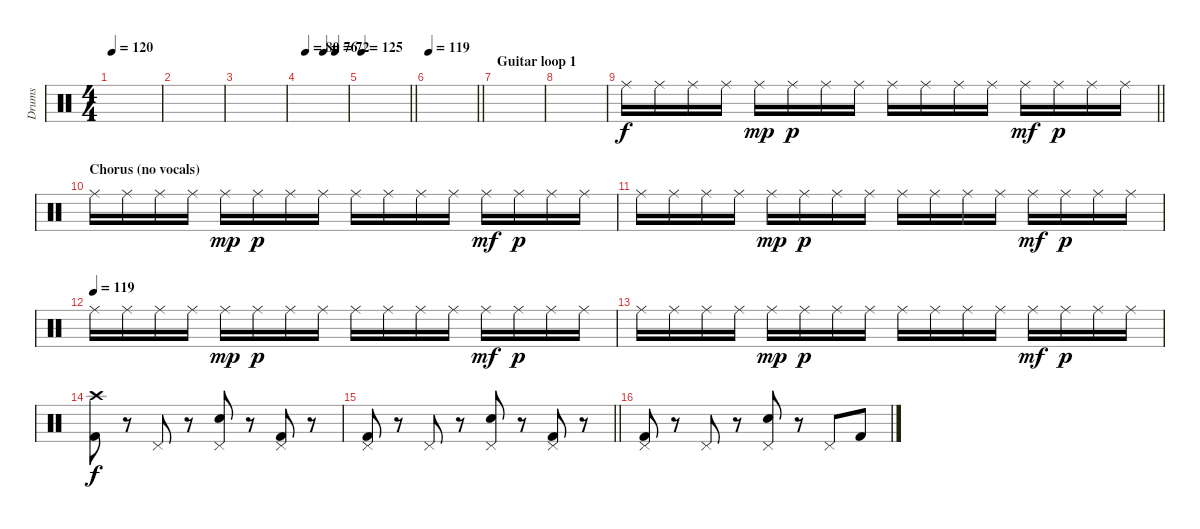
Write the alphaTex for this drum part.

\track ("Drums" "Drums") {instrument percussion}
\staff {score}
\articulation defaults
\ts (4 4)
\tempo 120
\clef neutral
\ks c
|
|
|
\tempo (80 0.125)
\tempo (76 0.5)
\tempo (72 0.75)
|
\tempo 125
\barLineRight lightlight
|
\tempo 119
\barLineRight lightlight
|
\section ("" "Guitar loop 1")
|
|
\barLineRight lightlight "Ride (middle)".16 "Ride (middle)".16 "Ride (middle)".16 "Ride (middle)".16 "Ride (middle)".16{dy mp} "Ride (middle)".16{dy p} "Ride (middle)".16 "Ride (middle)".16 "Ride (middle)".16 "Ride (middle)".16 "Ride (middle)".16 "Ride (middle)".16 "Ride (middle)".16{dy mf} "Ride (middle)".16{dy p} "Ride (middle)".16 "Ride (middle)".16
|
\section ("" "Chorus (no vocals)")
"Ride (middle)".16 "Ride (middle)".16 "Ride (middle)".16 "Ride (middle)".16 "Ride (middle)".16{dy mp} "Ride (middle)".16{dy p} "Ride (middle)".16 "Ride (middle)".16 "Ride (middle)".16 "Ride (middle)".16 "Ride (middle)".16 "Ride (middle)".16 "Ride (middle)".16{dy mf} "Ride (middle)".16{dy p} "Ride (middle)".16 "Ride (middle)".16 |
"Ride (middle)".16 "Ride (middle)".16 "Ride (middle)".16 "Ride (middle)".16 "Ride (middle)".16{dy mp} "Ride (middle)".16{dy p} "Ride (middle)".16 "Ride (middle)".16 "Ride (middle)".16 "Ride (middle)".16 "Ride (middle)".16 "Ride (middle)".16 "Ride (middle)".16{dy mf} "Ride (middle)".16{dy p} "Ride (middle)".16 "Ride (middle)".16 |
\tempo (119)
"Ride (middle)".16 "Ride (middle)".16 "Ride (middle)".16 "Ride (middle)".16 "Ride (middle)".16{dy mp} "Ride (middle)".16{dy p} "Ride (middle)".16 "Ride (middle)".16 "Ride (middle)".16 "Ride (middle)".16 "Ride (middle)".16 "Ride (middle)".16 "Ride (middle)".16{dy mf} "Ride (middle)".16{dy p} "Ride (middle)".16 "Ride (middle)".16 |
"Ride (middle)".16 "Ride (middle)".16 "Ride (middle)".16 "Ride (middle)".16 "Ride (middle)".16{dy mp} "Ride (middle)".16{dy p} "Ride (middle)".16 "Ride (middle)".16 "Ride (middle)".16 "Ride (middle)".16 "Ride (middle)".16 "Ride (middle)".16 "Ride (middle)".16{dy mf} "Ride (middle)".16{dy p} "Ride (middle)".16 "Ride (middle)".16 |
("Crash high (hit)" "Kick (hit) 2").8{dy f} r.8 "Pedal Hi-Hat (hit)".8 r.8 ("Pedal Hi-Hat (hit)" "Electric Snare (hit)").8 r.8 ("Pedal Hi-Hat (hit)" "Kick (hit) 2").8 r.8 |
\barLineRight lightlight
("Pedal Hi-Hat (hit)" "Kick (hit) 2").8 r.8 "Pedal Hi-Hat (hit)".8 r.8 ("Pedal Hi-Hat (hit)" "Electric Snare (hit)").8 r.8 ("Pedal Hi-Hat (hit)" "Kick (hit) 2").8 r.8 |
("Pedal Hi-Hat (hit)" "Kick (hit) 2").8 r.8 "Pedal Hi-Hat (hit)".8 r.8 ("Pedal Hi-Hat (hit)" "Electric Snare (hit)").8 r.8 "Pedal Hi-Hat (hit)".8 "Kick (hit) 2".8
